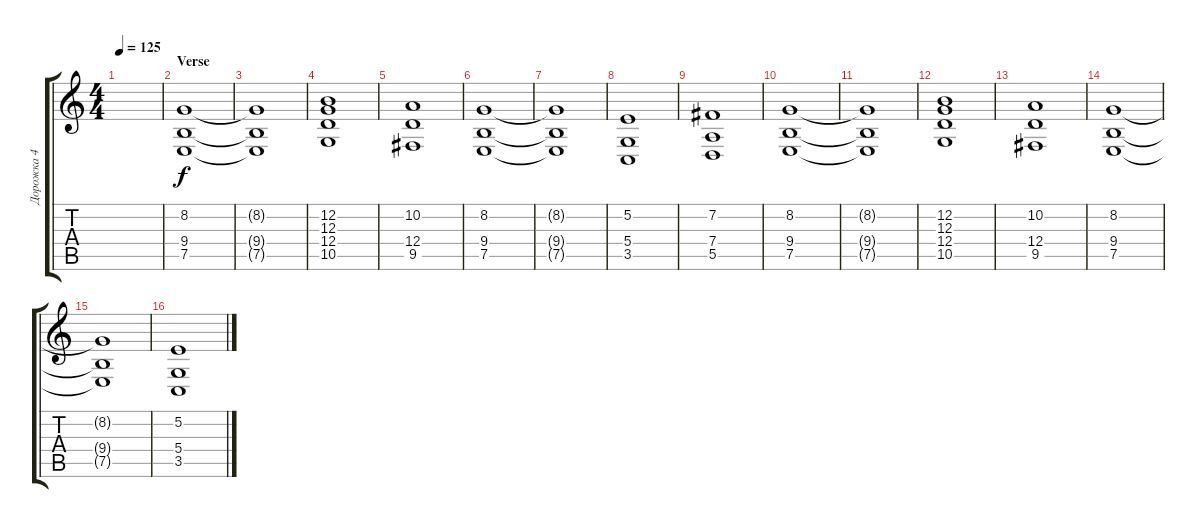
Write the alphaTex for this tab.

\track ("Дорожка 4" "Дорожка 4") {instrument acousticgrandpiano}
\staff {score tabs}
\tuning (E4 B3 G3 D3 A2 E2) {hide}
\ts (4 4)
\tempo 125
\clef g2
\ks c
|
\section ("" "Verse")
(8.2 9.4 7.5).1 |
(8.2{t} 9.4{t} 7.5{t}).1 |
(12.2 12.3 12.4 10.5).1 |
(10.2 12.4 9.5).1 |
(8.2 9.4 7.5).1 |
(8.2{t} 9.4{t} 7.5{t}).1 |
(5.2 5.4 3.5).1 |
(7.2 7.4 5.5).1 |
(8.2 9.4 7.5).1 |
(8.2{t} 9.4{t} 7.5{t}).1 |
(12.2 12.3 12.4 10.5).1 |
(10.2 12.4 9.5).1 |
(8.2 9.4 7.5).1 |
(8.2{t} 9.4{t} 7.5{t}).1 |
(5.2 5.4 3.5).1
